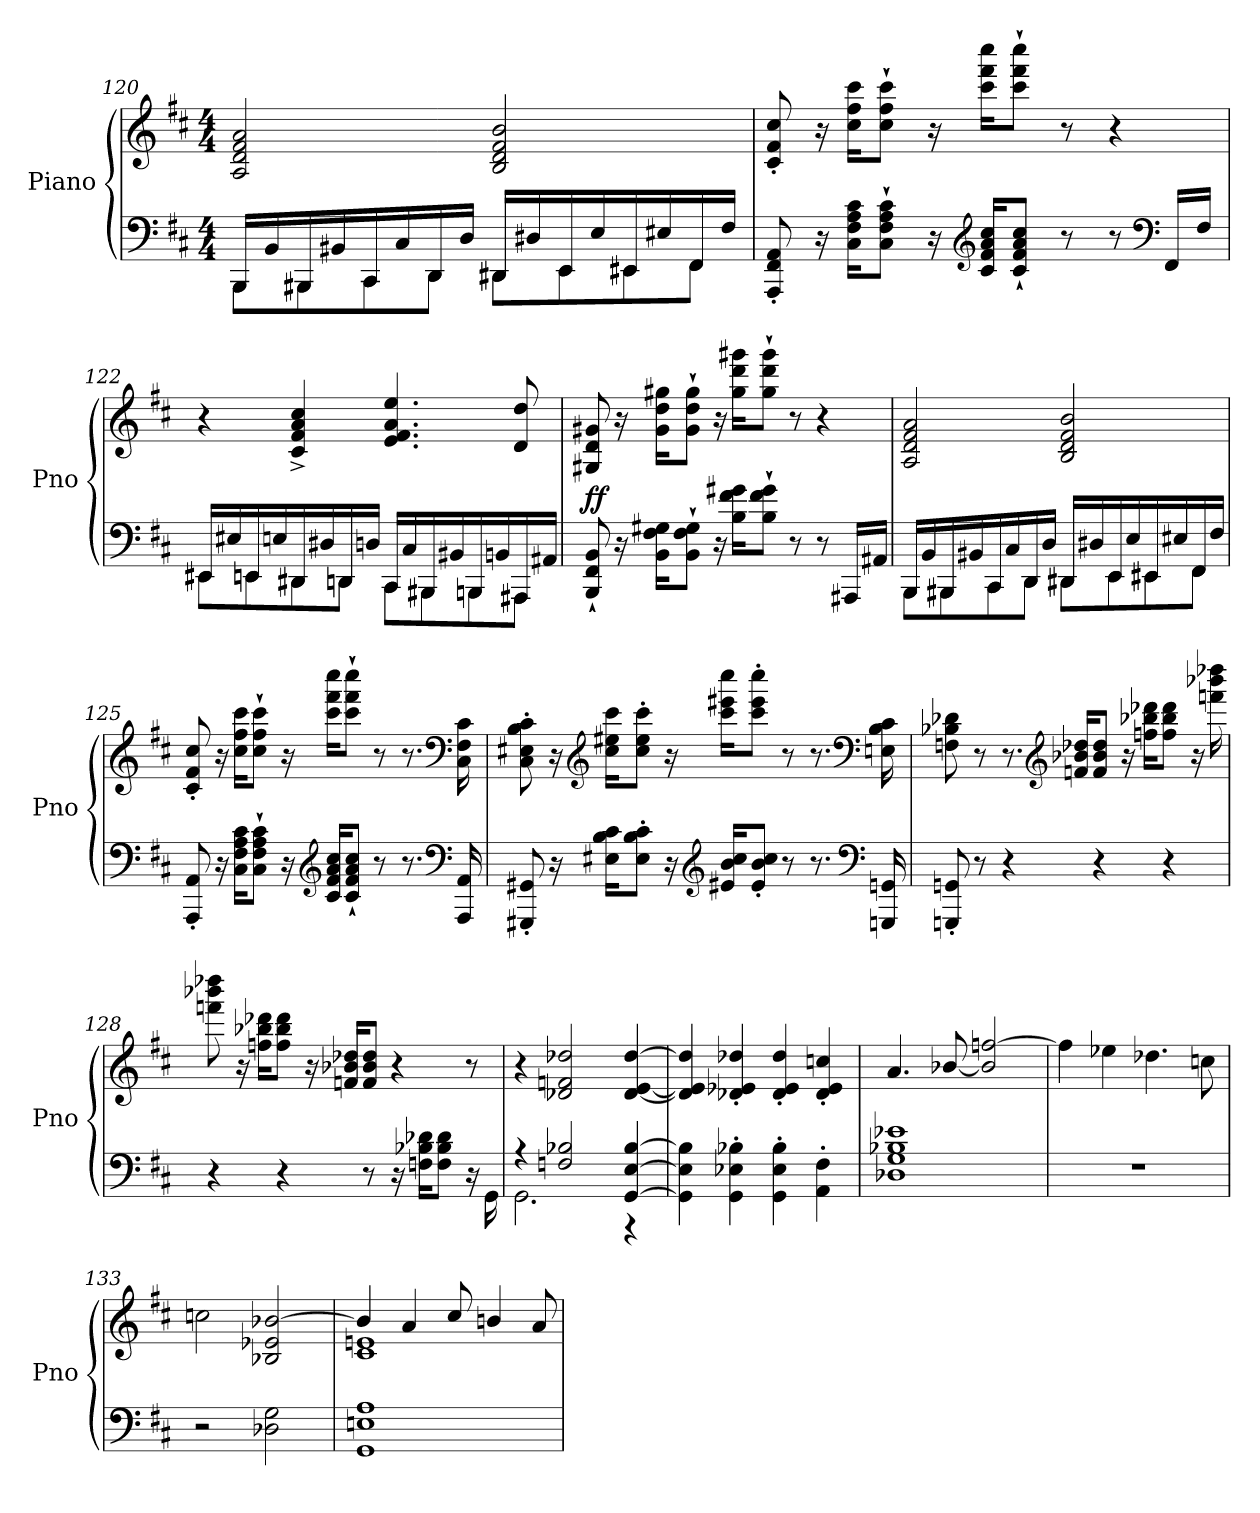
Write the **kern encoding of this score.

**kern	**kern	**dynam
*part1	*part1	*part1
*staff2	*staff1	*staff1/2
*I"Piano	*	*
*I'Pno	*	*
*clefF4	*clefG2	*
*k[f#c#]	*k[f#c#]	*
*M4/4	*M4/4	*
=120	=120	=120
*^	*	*
16BBB/LL	8BBB\L	2A/ 2d/ 2f#/ 2a/	.
16BB/	.	.	.
16BBB#X/	8BBB#X\	.	.
16BB#X/	.	.	.
16CC#/	8CC#\	.	.
16C#/	.	.	.
16DD/	8DD\J	.	.
16D/JJ	.	.	.
16DD#X/LL	8DD#X\L	2B/ 2d/ 2f#/ 2b/	.
16D#X/	.	.	.
16EE/	8EE\	.	.
16E/	.	.	.
16EE#X/	8EE#X\	.	.
16E#X/	.	.	.
16FF#/	8FF#\J	.	.
16F#/JJ	.	.	.
*v	*v	*	*
=121	=121	=121
8AAA'/ 8FF#'/ 8AA'/	8c#'/ 8f#'/ 8cc#'/	.
16r	16r	.
16C#\ 16F#\ 16A\ 16c#\KL	16cc#\ 16ff#\ 16ccc#\KL	.
8C#`\ 8F#`\ 8A`\ 8c#`\J	8cc#`\ 8ff#`\ 8ccc#`\J	.
16r	16r	.
*clefG2	*	*
16c#/ 16f#/ 16a/ 16cc#/KL	16ccc#\ 16fff#\ 16cccc#\KL	.
8c#`/ 8f#`/ 8a`/ 8cc#`/J	8ccc#`\ 8fff#`\ 8cccc#`\J	.
8r	8r	.
8r	4r	.
*clefF4	*	*
16FF#/LL	.	.
16F#/JJ	.	.
=122	=122	=122
*^	*	*
16EE#X/LL	8EE#X\L	4r	.
16E#X/	.	.	.
16EEn/	8EEn\	.	.
16En/	.	.	.
16DD#X/	8DD#X\	4c#^/ 4f#^/ 4a^/ 4cc#^/	.
16D#X/	.	.	.
16DDn/	8DDn\J	.	.
16Dn/JJ	.	.	.
16CC#/LL	8CC#\L	4.e/ 4.f#/ 4.a/ 4.ee/	.
16C#/	.	.	.
16BBB#X/	8BBB#X\	.	.
16BB#X/	.	.	.
16BBBn/	8BBBn\	.	.
16BBn/	.	.	.
16AAA#X/	8AAA#X\J	8d/ 8dd/	.
16AA#X/JJ	.	.	.
*v	*v	*	*
=123	=123	=123
8BBB`/ 8FF#`/ 8BB`/	8G#X/ 8d/ 8g#X/	ff
16r	16r	.
16BB\ 16F#\ 16G#X\KL	16g#\ 16dd\ 16gg#X\KL	.
8BB`\ 8F#`\ 8G#`\J	8g#`\ 8dd`\ 8gg#`\J	.
16r	16r	.
16B\ 16f#\ 16g#X\KL	16gg#\ 16ddd\ 16ggg#X\KL	.
8B`\ 8f#`\ 8g#`\J	8gg#`\ 8ddd`\ 8ggg#`\J	.
8r	8r	.
8r	4r	.
16AAA#X/LL	.	.
16AA#X/JJ	.	.
=124	=124	=124
*^	*	*
16BBB/LL	8BBB\L	2A/ 2d/ 2f#/ 2a/	.
16BB/	.	.	.
16BBB#X/	8BBB#X\	.	.
16BB#X/	.	.	.
16CC#/	8CC#\	.	.
16C#/	.	.	.
16DD/	8DD\J	.	.
16D/JJ	.	.	.
16DD#X/LL	8DD#X\L	2B/ 2d/ 2f#/ 2b/	.
16D#X/	.	.	.
16EE/	8EE\	.	.
16E/	.	.	.
16EE#X/	8EE#X\	.	.
16E#X/	.	.	.
16FF#/	8FF#\J	.	.
16F#/JJ	.	.	.
*v	*v	*	*
=125	=125	=125
8AAA'/ 8AA'/	8c#'/ 8f#'/ 8cc#'/	.
16r	16r	.
16C#\ 16F#\ 16A\ 16c#\KL	16cc#\ 16ff#\ 16ccc#\KL	.
8C#`\ 8F#`\ 8A`\ 8c#`\J	8cc#`\ 8ff#`\ 8ccc#`\J	.
16r	16r	.
*clefG2	*	*
16c#/ 16f#/ 16a/ 16cc#/KL	16ccc#\ 16fff#\ 16cccc#\KL	.
8c#`/ 8f#`/ 8a`/ 8cc#`/J	8ccc#`\ 8fff#`\ 8cccc#`\J	.
8r	8r	.
8.r	8.r	.
*clefF4	*clefF4	*
16AAA/ 16AA/	16C#\ 16F#\ 16c#\	.
=126	=126	=126
8GGG#X'/ 8GG#X'/	8C#'\ 8E#X'\ 8B'\ 8c#'\	.
16r	16r	.
*	*clefG2	*
16E#X\ 16B\ 16c#\KL	16cc#\ 16ee#X\ 16ccc#\KL	.
8E#'\ 8B'\ 8c#'\J	8cc#'\ 8ee#'\ 8ccc#'\J	.
16r	16r	.
*clefG2	*	*
16e#X/ 16b/ 16cc#/KL	16ccc#\ 16eee#X\ 16cccc#\KL	.
8e#'/ 8b'/ 8cc#'/J	8ccc#'\ 8eee#'\ 8cccc#'\J	.
8r	8r	.
8.r	8.r	.
*clefF4	*clefF4	*
16GGGn/ 16GGn/	16En\ 16B\ 16c#\	.
=127	=127	=127
8GGGn'/ 8GGn'/	8Fn\ 8B-X\ 8d-X\	.
8r	8r	.
4r	8.r	.
*	*clefG2	*
.	16fn/ 16b-X/ 16dd-X/KL	.
4r	8f/ 8b-/ 8dd-/J	.
.	16r	.
.	16ffn\ 16bb-X\ 16ddd-X\KL	.
4r	8ff\ 8bb-\ 8ddd-\J	.
.	16r	.
.	16fffn\ 16bbb-X\ 16dddd-X\	.
=128	=128	=128
4r	8fffn\ 8bbb-X\ 8dddd-X\	.
.	16r	.
.	16ffn\ 16bb-X\ 16ddd-X\KL	.
4r	8ff\ 8bb-\ 8ddd-\J	.
.	16r	.
.	16fn/ 16b-X/ 16dd-X/KL	.
8r	8f/ 8b-/ 8dd-/J	.
16r	4r	.
16Fn\ 16B-X\ 16d-X\KL	.	.
8F\ 8B-\ 8d-\J	.	.
16r	8r	.
16GG\	.	.
=129	=129	=129
*^	*	*
4r	2.GG\	4r	.
2Fn/ 2B-X/	.	2d-X/ 2fn/ 2dd-X/	.
[4GG/ [4E/ [4B-/	4r	[4d-/ [4e/ [4dd-/	.
*v	*v	*	*
=130	=130	=130
4GG]\ 4E]\ 4B-]\	4d-]/ 4e]/ 4dd-]/	.
4GG'\ 4E-X'\ 4B-X'\	4d-X'/ 4e-X'/ 4dd-X'/	.
4GG'\ 4E-'\ 4B-'\	4d-'/ 4e-'/ 4dd-'/	.
4AA'\ 4F#'\	4d-'/ 4e-'/ 4ccn'/	.
=131	=131	=131
1D-X 1G 1B-X 1e-X	4.a/	.
.	[8b-X/	.
.	2b-]/ [2ffn/	.
=132	=132	=132
1r	4ff\]	.
.	4ee-X\	.
.	4.dd-X\	.
.	8ccn\	.
=133	=133	=133
2r	2ccn\	.
2D-X\ 2G\	2B-X/ 2e-X/ [2b-X/	.
=134	=134	=134
*	*^	*
1GG 1En 1A	4b-/]	1c# 1en	.
.	4a/	.	.
.	8cc#/	.	.
.	4bn/	.	.
.	8a/	.	.
*	*v	*v	*
=	=	=
*-	*-	*-
